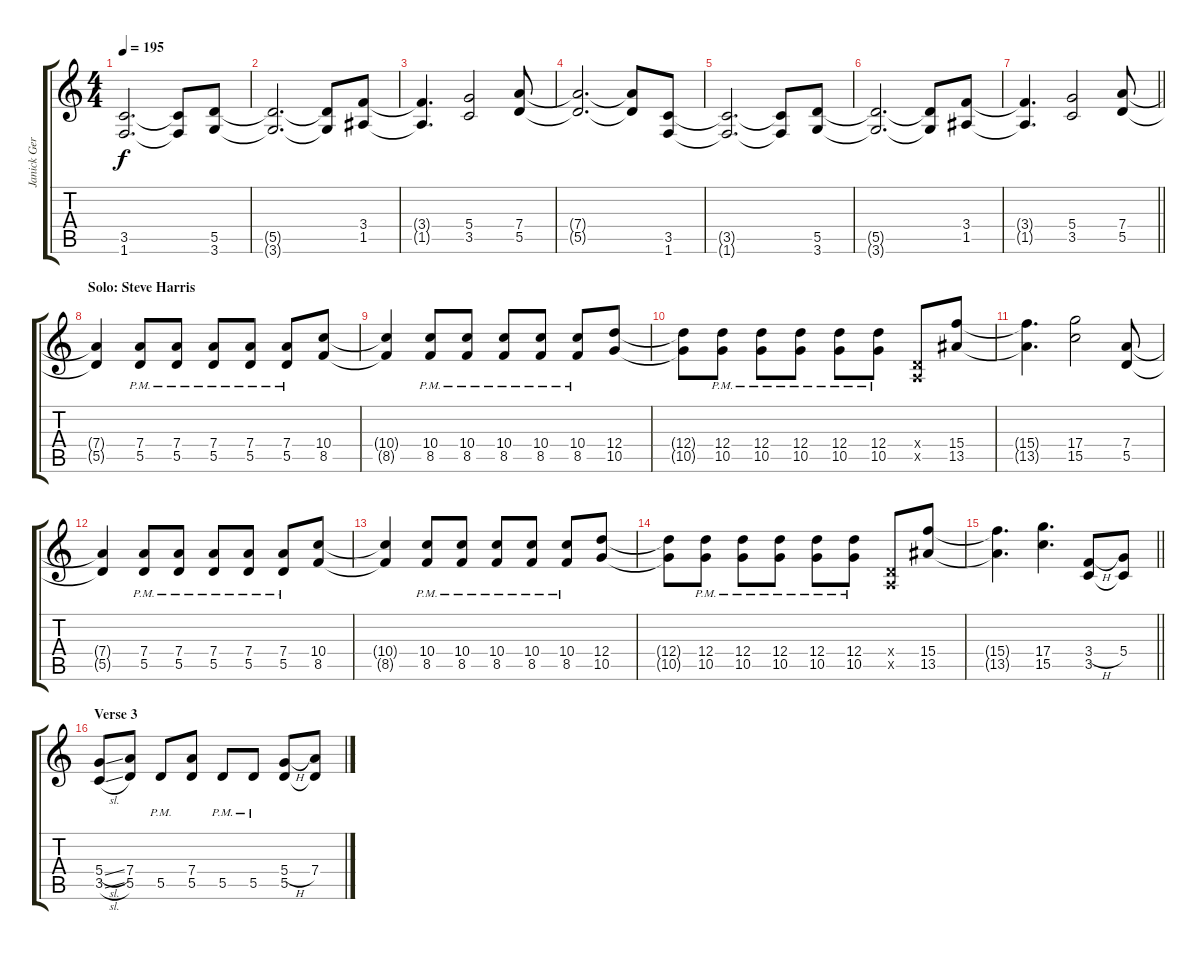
\track ("Janick Gers" "Janick Ger") {instrument overdrivenguitar}
\staff {score tabs}
\tuning (E4 B3 G3 D3 A2 E2) {hide}
\ts (4 4)
\tempo 195
\clef g2
\ks c
(3.5{t} 1.6{t}).2{d dy f} (3.5{t} 1.6{t}).8 (5.5 3.6).8 |
(5.5{t} 3.6{t}).2{d} (5.5{t} 3.6{t}).8 (3.4 1.5).8 |
(3.4{t} 1.5{t}).4{d} (5.4 3.5).2 (7.4 5.5).8 |
(7.4{t} 5.5{t}).2{d} (7.4{t} 5.5{t}).8 (3.5 1.6).8 |
(3.5{t} 1.6{t}).2{d} (3.5{t} 1.6{t}).8 (5.5 3.6).8 |
(5.5{t} 3.6{t}).2{d} (5.5{t} 3.6{t}).8 (3.4 1.5).8 |
\barLineRight lightlight
(3.4{t} 1.5{t}).4{d} (5.4 3.5).2 (7.4 5.5).8 |
\section ("" "Solo: Steve Harris")
(7.4{t} 5.5{t}).4 (7.4{pm} 5.5{pm}).8 (7.4{pm} 5.5{pm}).8 (7.4{pm} 5.5{pm}).8 (7.4{pm} 5.5{pm}).8 (7.4{pm} 5.5{pm}).8 (10.4 8.5).8 |
(10.4{t} 8.5{t}).4 (10.4{pm} 8.5{pm}).8 (10.4{pm} 8.5{pm}).8 (10.4{pm} 8.5{pm}).8 (10.4{pm} 8.5{pm}).8 (10.4{pm} 8.5{pm}).8 (12.4 10.5).8 |
(12.4{t} 10.5{t}).8 (12.4{pm} 10.5{pm}).8 (12.4{pm} 10.5{pm}).8 (12.4{pm} 10.5{pm}).8 (12.4{pm} 10.5{pm}).8 (12.4{pm} 10.5{pm}).8 (0.4{x} 0.5{x}).8 (15.4 13.5).8 |
(15.4{t} 13.5{t}).4{d} (17.4 15.5).2 (7.4 5.5).8 |
(7.4{t} 5.5{t}).4 (7.4{pm} 5.5{pm}).8 (7.4{pm} 5.5{pm}).8 (7.4{pm} 5.5{pm}).8 (7.4{pm} 5.5{pm}).8 (7.4{pm} 5.5{pm}).8 (10.4 8.5).8 |
(10.4{t} 8.5{t}).4 (10.4{pm} 8.5{pm}).8 (10.4{pm} 8.5{pm}).8 (10.4{pm} 8.5{pm}).8 (10.4{pm} 8.5{pm}).8 (10.4{pm} 8.5{pm}).8 (12.4 10.5).8 |
(12.4{t} 10.5{t}).8 (12.4{pm} 10.5{pm}).8 (12.4{pm} 10.5{pm}).8 (12.4{pm} 10.5{pm}).8 (12.4{pm} 10.5{pm}).8 (12.4{pm} 10.5{pm}).8 (0.4{x} 0.5{x}).8 (15.4 13.5).8 |
\barLineRight lightlight
(15.4{t} 13.5{t}).4{d} (17.4 15.5).4{d} (3.4{h} 3.5).8 (5.4 3.5{t}).8 |
\section ("" "Verse 3")
(5.4{sl} 3.5{sl}).8 (7.4 5.5).8 5.5{pm}.8 (7.4 5.5).8 5.5{pm}.8 5.5{pm}.8 (5.4{h} 5.5).8 (7.4 5.5{t}).8
